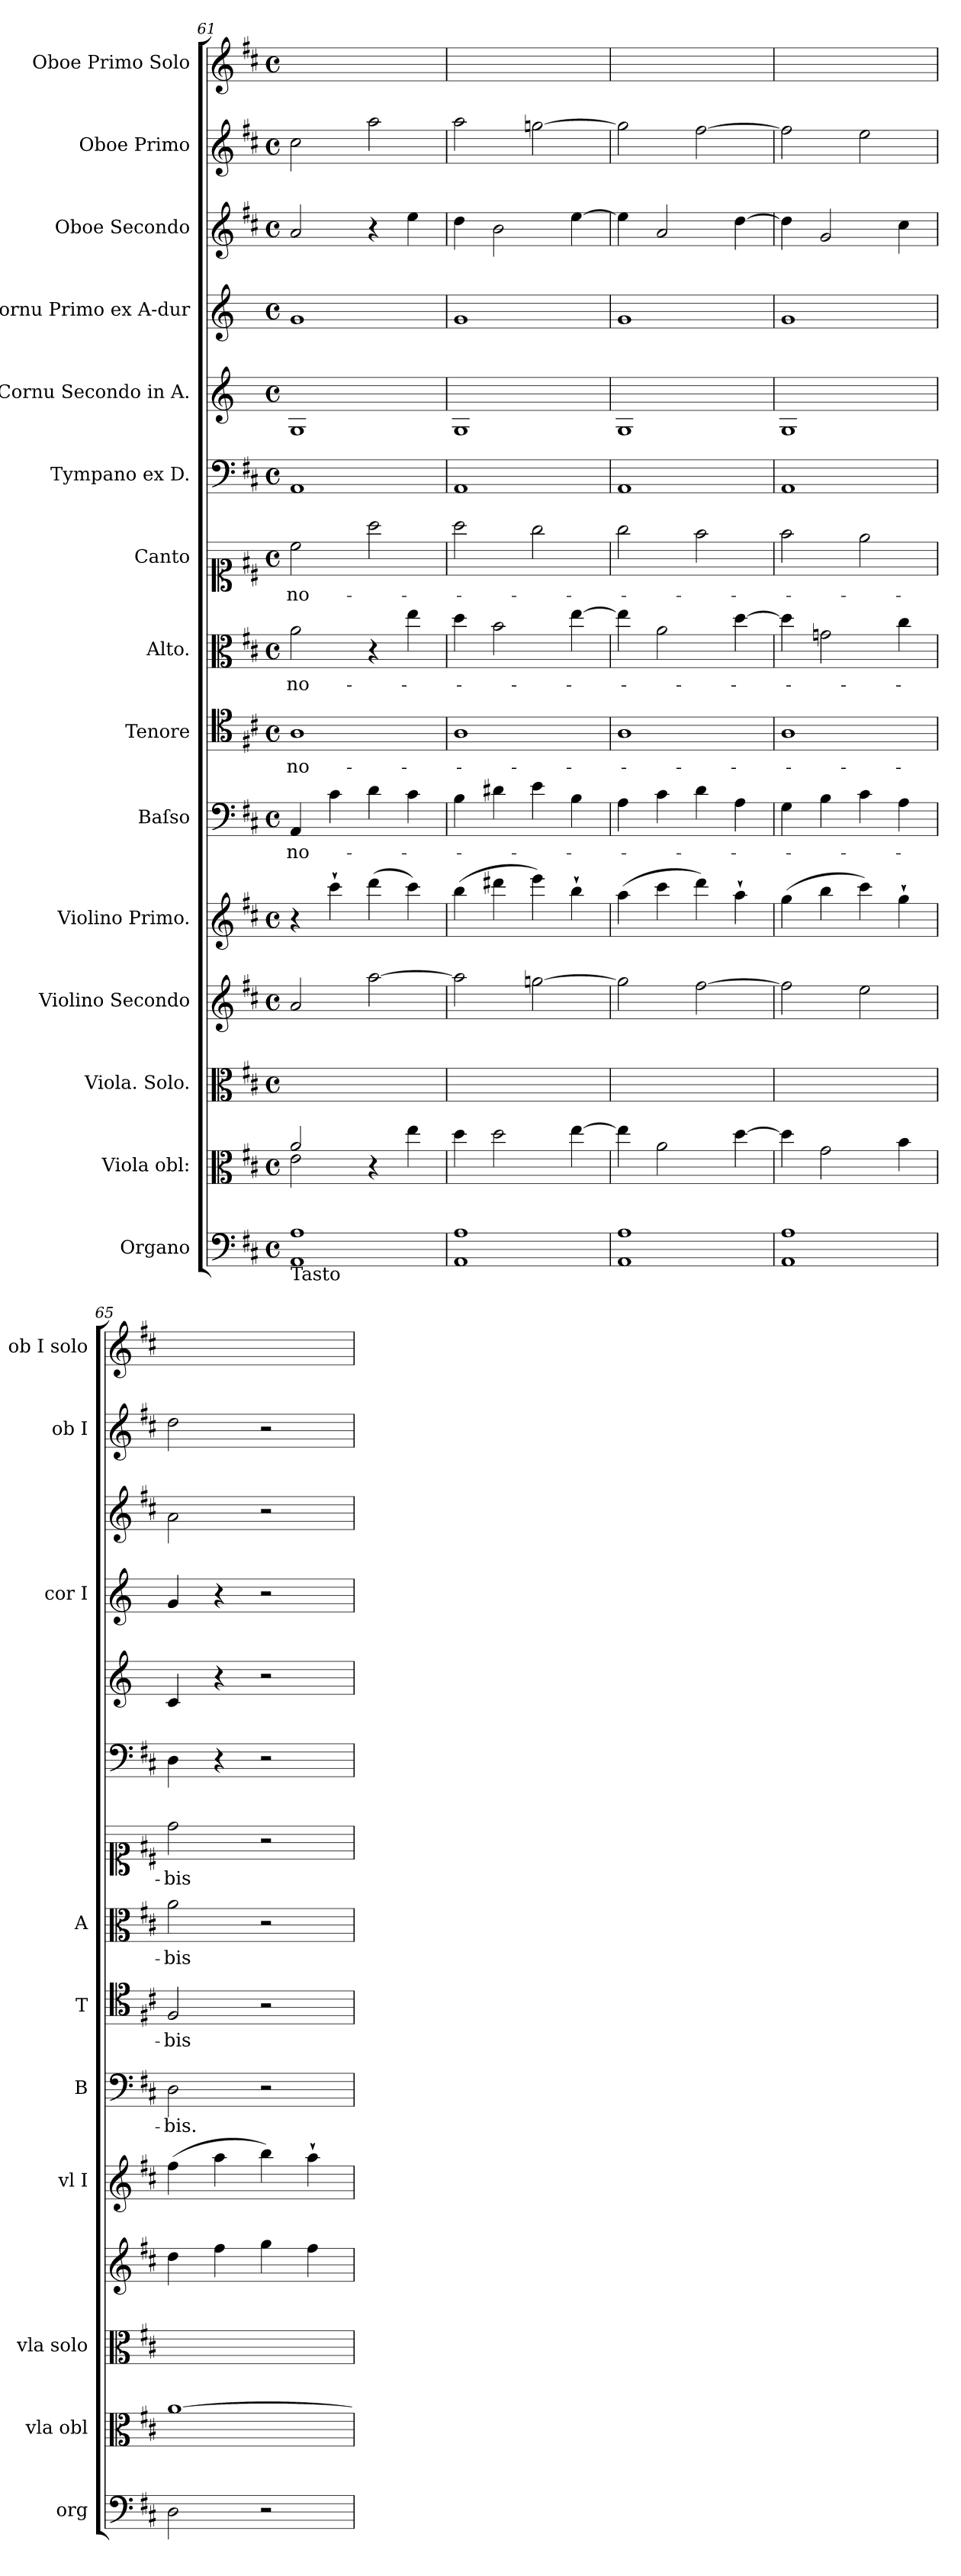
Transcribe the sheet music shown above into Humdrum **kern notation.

**kern	**kern	**kern	**kern	**dynam	**kern	**dynam	**kern	**text	**kern	**text	**kern	**text	**kern	**text	**kern	**kern	**kern	**kern	**kern	**kern
*part15	*part14	*part13	*part12	*part12	*part11	*part11	*part10	*part10	*part9	*part9	*part8	*part8	*part7	*part7	*part6	*part5	*part4	*part3	*part2	*part1
*staff15	*staff14	*staff13	*staff12	*staff12	*staff11	*staff11	*staff10	*staff10	*staff9	*staff9	*staff8	*staff8	*staff7	*staff7	*staff6	*staff5	*staff4	*staff3	*staff2	*staff1
*I"Organo	*I"Viola obl:	*I"Viola. Solo.	*I"Violino Secondo	*	*I"Violino Primo.	*	*I"Baſso	*	*I"Tenore	*	*I"Alto.	*	*I"Canto	*	*I"Tympano ex D.	*I"Cornu Secondo in A.	*I"Cornu Primo ex A-dur	*I"Oboe Secondo	*I"Oboe Primo	*I"Oboe Primo Solo
*I'org	*I'vla obl	*I'vla solo	*	*	*I'vl I	*	*I'B	*	*I'T	*	*I'A	*	*	*	*	*	*I'cor I	*	*I'ob I	*I'ob I solo
*clefF4	*clefC3	*clefC3	*clefG2	*	*clefG2	*	*clefF4	*	*clefC4	*	*clefC3	*	*clefC1	*	*clefF4	*clefG2	*clefG2	*clefG2	*clefG2	*clefG2
*	*	*	*	*	*	*	*	*	*	*	*	*	*	*	*	*ITrd-1c-2	*ITrd-1c-2	*	*	*
*k[f#c#]	*k[f#c#]	*k[f#c#]	*k[f#c#]	*	*k[f#c#]	*	*k[f#c#]	*	*k[f#c#]	*	*k[f#c#]	*	*k[f#c#]	*	*k[f#c#]	*k[f#c#]	*k[f#c#]	*k[f#c#]	*k[f#c#]	*k[f#c#]
*D:	*D:	*D:	*D:	*	*D:	*	*D:	*	*D:	*	*D:	*	*D:	*	*D:	*D:	*D:	*D:	*D:	*D:
*M4/4	*M4/4	*M4/4	*M4/4	*	*M4/4	*	*M4/4	*	*M4/4	*	*M4/4	*	*M4/4	*	*M4/4	*M4/4	*M4/4	*M4/4	*M4/4	*M4/4
*met(c)	*met(c)	*met(c)	*met(c)	*	*met(c)	*	*met(c)	*	*met(c)	*	*met(c)	*	*met(c)	*	*met(c)	*met(c)	*met(c)	*met(c)	*met(c)	*met(c)
=61	=61	=61	=61	=61	=61	=61	=61	=61	=61	=61	=61	=61	=61	=61	=61	=61	=61	=61	=61	=61
*	*^	*	*	*	*	*	*	*	*	*	*	*	*	*	*	*	*	*	*	*
!LO:TX:b:t=Tasto	!	!	!	!	!	!	!	!	!	!	!	!	!	!	!	!	!	!	!	!	!
!	!	!	!	!	!LO:DY:b	!	!LO:DY:b	!	!	!	!	!	!	!	!	!	!	!	!	!	!
1AA 1A	2a/	2e\	1ryy	2a/	for	4r	for	4AA/	no-	1A	no-	2a\	no-	2cc#\	no-	1AA	1A	1a	2a/	2cc#\	1ryy
.	.	.	.	.	.	4ccc#`\	.	4c#\	.	.	.	.	.	.	.	.	.	.	.	.	.
.	4r	2ryy	.	[2aa\	.	(4ddd\	.	4d\	.	.	.	4r	.	2aa\	.	.	.	.	4r	2aa\	.
.	4ee\	.	.	.	.	4ccc#\)	.	4c#\	.	.	.	4ee\	.	.	.	.	.	.	4ee\	.	.
*	*v	*v	*	*	*	*	*	*	*	*	*	*	*	*	*	*	*	*	*	*	*
=62	=62	=62	=62	=62	=62	=62	=62	=62	=62	=62	=62	=62	=62	=62	=62	=62	=62	=62	=62	=62
1AA 1A	4dd\	1ryy	2aa\]	.	(4bb\	.	4B\	.	1A	.	4dd\	.	2aa\	.	1AA	1A	1a	4dd\	2aa\	1ryy
.	2dd\	.	.	.	4ddd#X\	.	4d#X\	.	.	.	2b\	.	.	.	.	.	.	2b\	.	.
.	.	.	[2ggn\	.	4eee\)	.	4e\	.	.	.	.	.	2gg\	.	.	.	.	.	[2ggn\	.
.	[4ee\	.	.	.	4bb`\	.	4B\	.	.	.	[4ee\	.	.	.	.	.	.	[4ee\	.	.
=63	=63	=63	=63	=63	=63	=63	=63	=63	=63	=63	=63	=63	=63	=63	=63	=63	=63	=63	=63	=63
1AA 1A	4ee\]	1ryy	2gg\]	.	(4aa\	.	4A\	.	1A	.	4ee\]	.	2gg\	.	1AA	1A	1a	4ee\]	2ggn\]	1ryy
.	2a\	.	.	.	4ccc#\	.	4c#\	.	.	.	2a\	.	.	.	.	.	.	2a/	.	.
.	.	.	[2ff#\	.	4ddd\)	.	4d\	.	.	.	.	.	2ff#\	.	.	.	.	.	[2ff#\	.
.	[4dd\	.	.	.	4aa`\	.	4A\	.	.	.	[4dd\	.	.	.	.	.	.	[4dd\	.	.
=64	=64	=64	=64	=64	=64	=64	=64	=64	=64	=64	=64	=64	=64	=64	=64	=64	=64	=64	=64	=64
1AA 1A	4dd\]	1ryy	2ff#\]	.	(4gg\	.	4G\	.	1A	.	4dd\]	.	2ff#\	.	1AA	1A	1a	4dd\]	2ff#\]	1ryy
.	2g\	.	.	.	4bb\	.	4B\	.	.	.	2gn\	.	.	.	.	.	.	2g/	.	.
.	.	.	2ee\	.	4ccc#\)	.	4c#\	.	.	.	.	.	2ee\	.	.	.	.	.	2ee\	.
.	4b\	.	.	.	4gg`\	.	4A\	.	.	.	4cc#\	.	.	.	.	.	.	4cc#\	.	.
=65	=65	=65	=65	=65	=65	=65	=65	=65	=65	=65	=65	=65	=65	=65	=65	=65	=65	=65	=65	=65
!	!	!	!	!LO:DY:b	!	!	!	!	!	!	!	!	!	!	!	!	!	!	!	!
2D\	[1a	1ryy	4dd\	po.	(4ff#\	.	2D\	-bis.	2F#/	-bis	2a\	-bis	2dd\	-bis	4D\	4d/	4a/	2a\	2dd\	1ryy
!	!	!	!	!	!	!LO:DY:b	!	!	!	!	!	!	!	!	!	!	!	!	!	!
.	.	.	4ff#\	.	4aa\	po	.	.	.	.	.	.	.	.	4r	4r	4r	.	.	.
2r	.	.	4gg\	.	4bb\)	.	2r	.	2r	.	2r	.	2r	.	2r	2r	2r	2r	2r	.
.	.	.	4ff#\	.	4aa`\	.	.	.	.	.	.	.	.	.	.	.	.	.	.	.
=	=	=	=	=	=	=	=	=	=	=	=	=	=	=	=	=	=	=	=	=
*-	*-	*-	*-	*-	*-	*-	*-	*-	*-	*-	*-	*-	*-	*-	*-	*-	*-	*-	*-	*-
